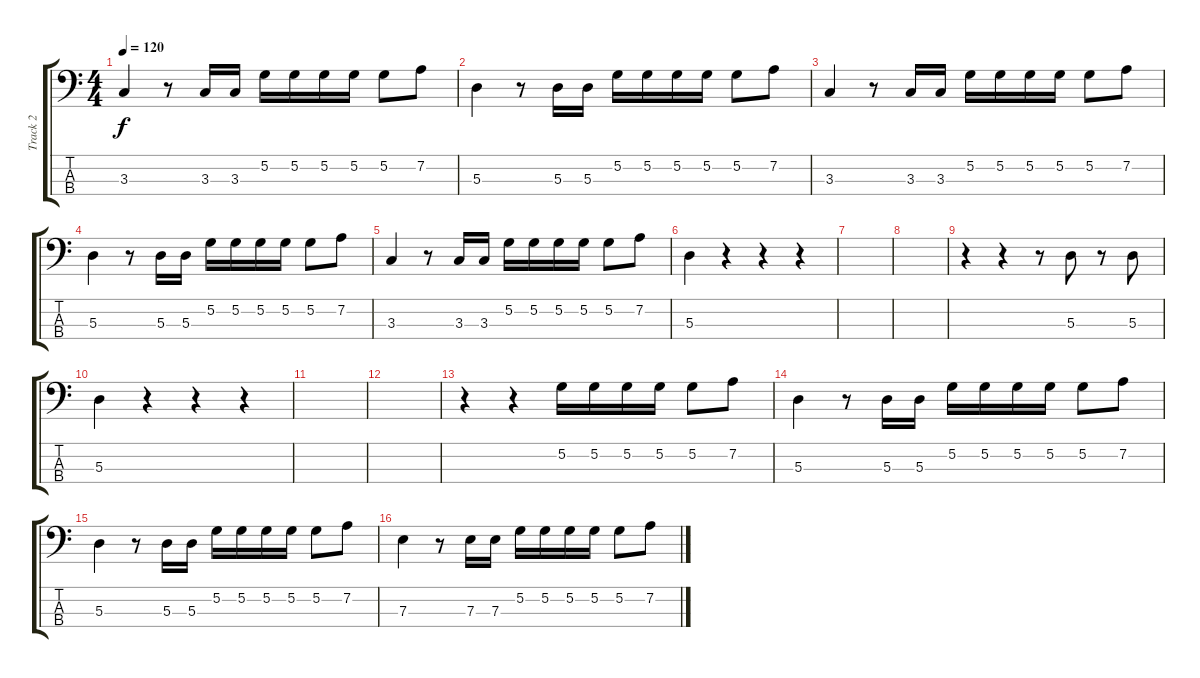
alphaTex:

\track ("Track 2" "Track 2") {instrument electricbassfinger}
\staff {score tabs}
\tuning (G2 D2 A1 E1) {hide}
\ts (4 4)
\tempo 120
\clef f4
\ks c
3.3.4{dy f} r.8 3.3.16 3.3.16 5.2.16 5.2.16 5.2.16 5.2.16 5.2.8 7.2.8 |
5.3.4 r.8 5.3.16 5.3.16 5.2.16 5.2.16 5.2.16 5.2.16 5.2.8 7.2.8 |
3.3.4 r.8 3.3.16 3.3.16 5.2.16 5.2.16 5.2.16 5.2.16 5.2.8 7.2.8 |
5.3.4 r.8 5.3.16 5.3.16 5.2.16 5.2.16 5.2.16 5.2.16 5.2.8 7.2.8 |
3.3.4 r.8 3.3.16 3.3.16 5.2.16 5.2.16 5.2.16 5.2.16 5.2.8 7.2.8 |
5.3.4 r.4 r.4 r.4 |
|
|
r.4 r.4 r.8 5.3.8 r.8 5.3.8 |
5.3.4 r.4 r.4 r.4 |
|
|
r.4 r.4 5.2.16 5.2.16 5.2.16 5.2.16 5.2.8 7.2.8 |
5.3.4 r.8 5.3.16 5.3.16 5.2.16 5.2.16 5.2.16 5.2.16 5.2.8 7.2.8 |
5.3.4 r.8 5.3.16 5.3.16 5.2.16 5.2.16 5.2.16 5.2.16 5.2.8 7.2.8 |
7.3.4 r.8 7.3.16 7.3.16 5.2.16 5.2.16 5.2.16 5.2.16 5.2.8 7.2.8
